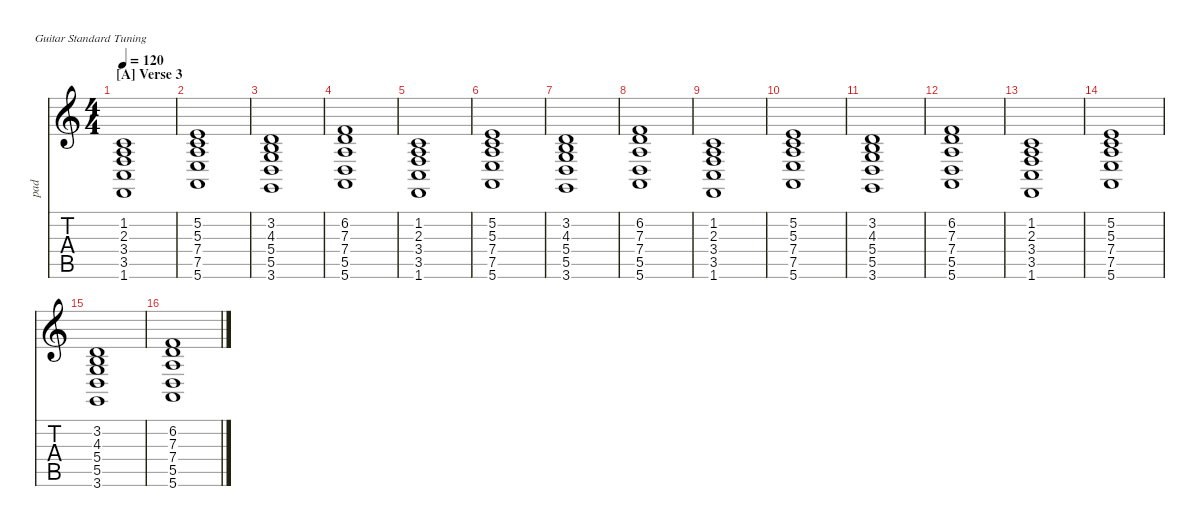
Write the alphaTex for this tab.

\defaultSystemsLayout 4
\hideDynamics
\bracketExtendMode nobrackets
\track ("Pad" "pad") {instrument pad2warm}
\staff {score tabs}
\tuning (E4 B3 G3 D3 A2 E2)
\ts (4 4)
\section ("A" "Verse 3")
\tempo 120
\clef g2
\ks c
(1.6 3.5 3.4 2.3 1.2).1{dy mf beam Up} |
(5.6 7.5 7.4 5.3 5.2).1{beam Up} |
(3.6 5.5 5.4 4.3 3.2).1{beam Up} |
(6.2 7.3 7.4 5.5 5.6).1{beam Up} |
(1.6 3.5 3.4 2.3 1.2).1{beam Up} |
(5.6 7.5 7.4 5.3 5.2).1{beam Up} |
(3.6 5.5 5.4 4.3 3.2).1{beam Up} |
(6.2 7.3 7.4 5.5 5.6).1{beam Up} |
(1.6 3.5 3.4 2.3 1.2).1{beam Up} |
(5.6 7.5 7.4 5.3 5.2).1{beam Up} |
(3.6 5.5 5.4 4.3 3.2).1{beam Up} |
(6.2 7.3 7.4 5.5 5.6).1{beam Up} |
(1.6 3.5 3.4 2.3 1.2).1{beam Up} |
(5.6 7.5 7.4 5.3 5.2).1{beam Up} |
(3.6 5.5 5.4 4.3 3.2).1{beam Up} |
(6.2 7.3 7.4 5.5 5.6).1{beam Up}
